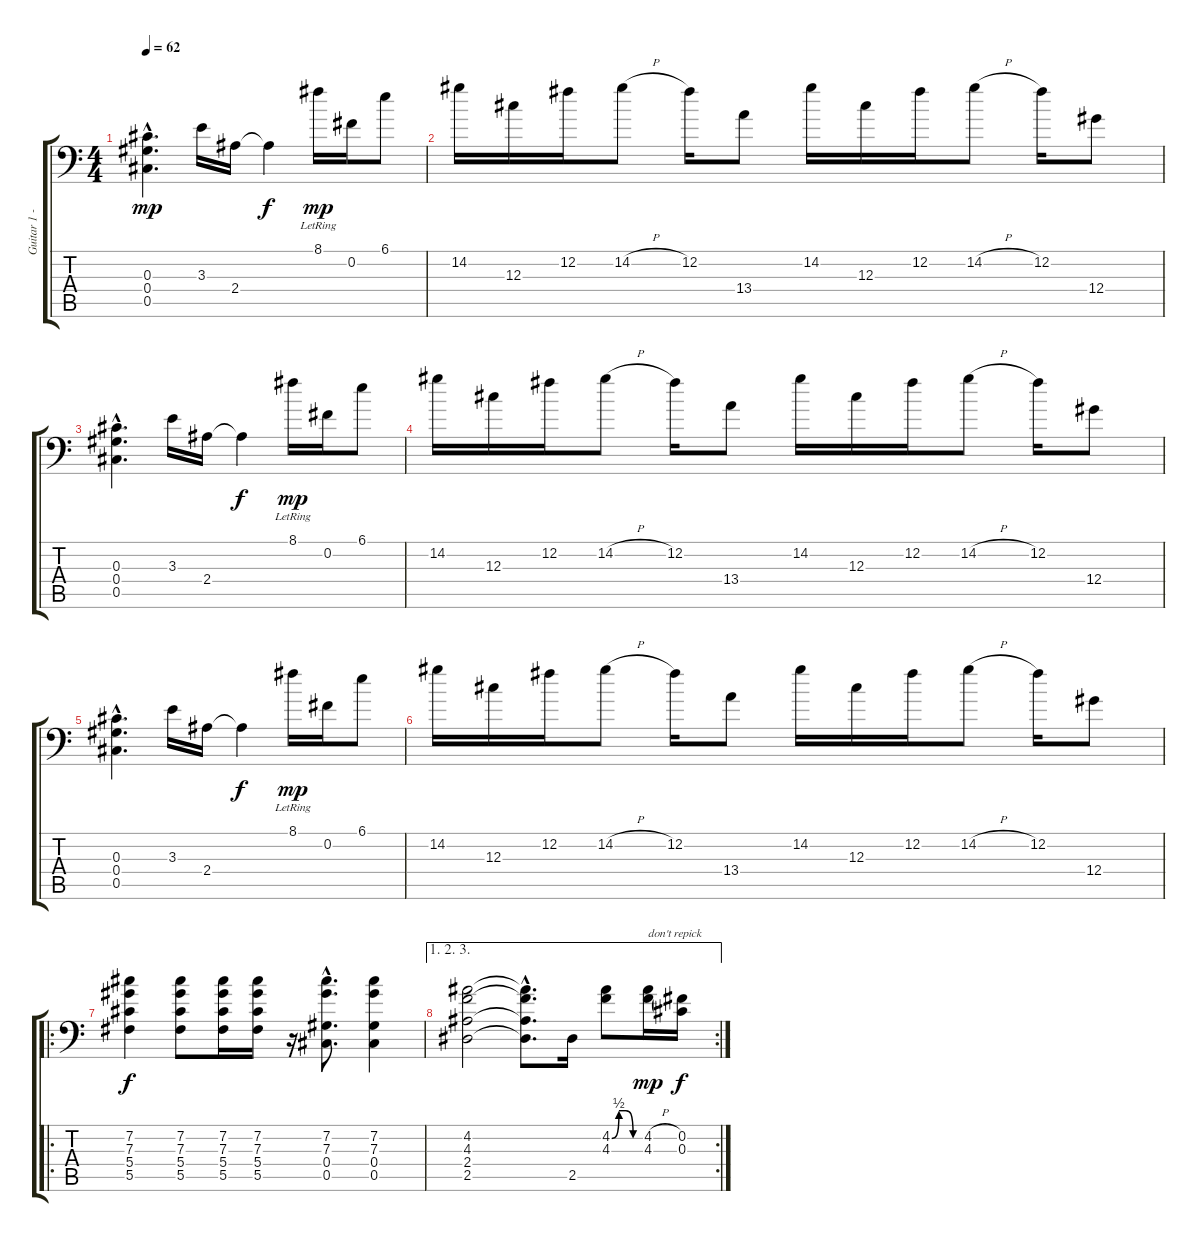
\track ("Guitar 1 - Mike Mushock" "Guitar 1 -") {instrument overdrivenguitar}
\staff {score tabs}
\tuning (Bb3 Gb3 Db3 Ab2 Db2 Ab1) {hide}
\ts (4 4)
\tempo 62
\clef f4
\ks c
(0.3{hac} 0.4{hac} 0.5{hac}).4{d dy mp} 3.3.16 2.4.16 2.4{t}.4{dy f} 8.1{lr}.16{dy mp} 0.2.16 6.1.8 |
14.2.16 12.3.16 12.2.16 14.2{h}.8 12.2.16 13.4.8 14.2.16 12.3.16 12.2.16 14.2{h}.8 12.2.16 12.4.8 |
(0.3{hac} 0.4{hac} 0.5{hac}).4{d} 3.3.16 2.4.16 2.4{t}.4{dy f} 8.1{lr}.16{dy mp} 0.2.16 6.1.8 |
14.2.16 12.3.16 12.2.16 14.2{h}.8 12.2.16 13.4.8 14.2.16 12.3.16 12.2.16 14.2{h}.8 12.2.16 12.4.8 |
(0.3{hac} 0.4{hac} 0.5{hac}).4{d} 3.3.16 2.4.16 2.4{t}.4{dy f} 8.1{lr}.16{dy mp} 0.2.16 6.1.8 |
14.2.16 12.3.16 12.2.16 14.2{h}.8 12.2.16 13.4.8 14.2.16 12.3.16 12.2.16 14.2{h}.8 12.2.16 12.4.8 |
\ro
(7.2 7.3 5.4 5.5).4{dy f} (7.2 7.3 5.4 5.5).8 (7.2 7.3 5.4 5.5).16 (7.2 7.3 5.4 5.5).16 r.16 (7.2{hac} 7.3{hac} 0.4{hac} 0.5{hac}).8{d} (7.2 7.3 0.4 0.5).4 |
\ae (1 2 3)
\rc 2
(4.2 4.3 2.4 2.5).2 (4.2{hac t} 4.3{hac t} 2.4{hac t} 2.5{hac t}).8{d} 2.5.16 (4.2{be (custom 0 0 15 2 30 2 45 0 60 0)} 4.3).8 (4.2{h} 4.3{h}).16{txt "don't repick" dy mp} (0.2 0.3).16{dy f}
